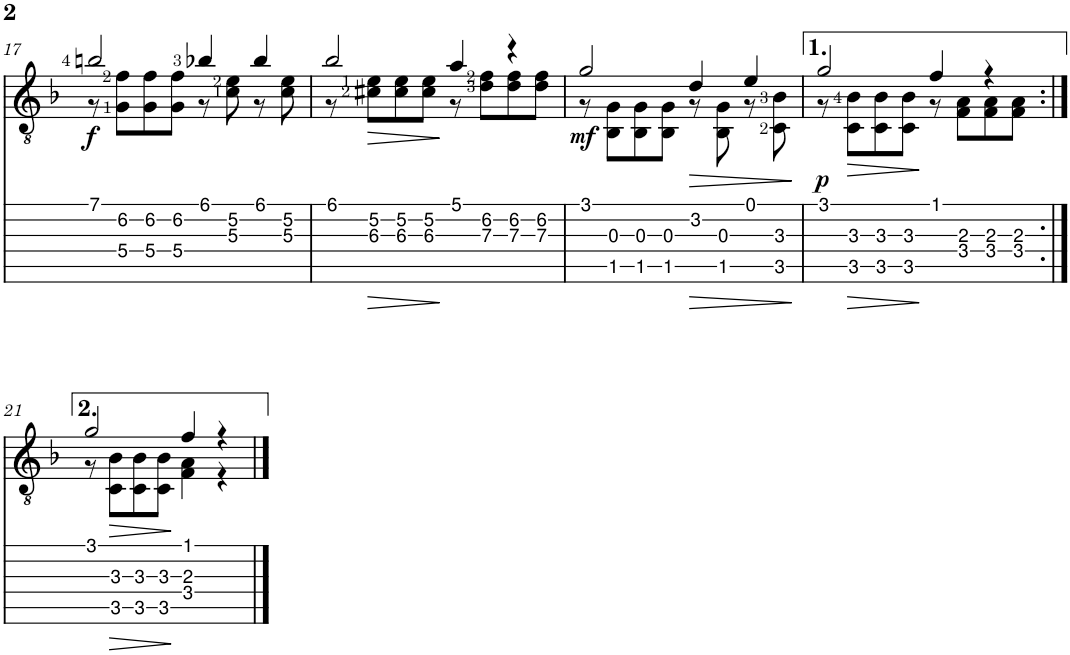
**kern	**kern	**dynam
*part1	*part1	*part1
*staff2	*staff1	*staff1/2
*I"Classical Guitar	*	*
*I'Guit.	*	*
!!LO:PB:g=z
*	*clefGv2	*
*k[b-]	*k[b-]	*
*F:	*F:	*
*M4/4	*M4/4	*
*met(c)	*met(c)	*
=17	=17	=17
*^	*^	*
!	!	!	!	!LO:DY:b
2bn	8r	2bn/	8r	f
.	8G 8f	.	8G\ 8f\L	.
.	8G\ 8f\L	.	8G\ 8f\	.
.	8G\ 8f\J	.	8G\ 8f\J	.
4b-X	8r	4b-X/	8r	.
.	8c 8e	.	8c\ 8e\	.
4b-	8r	4b-/	8r	.
.	8c 8e	.	8c\ 8e\	.
=18	=18	=18	=18	=18
2b-	8r	2b-/	8r	.
!	!	!	!	!LO:HP:b=2
!	!	!	!	!LO:HP:n=1:b
.	8c#X 8e	.	8c#X\ 8e\L	> >
.	8c#\ 8e\L	.	8c#\ 8e\	.
.	8c#\ 8e\J	.	8c#\ 8e\J	.
4a	8r	4a/	8r	]
.	8d 8f	.	8d\ 8f\L	.
4r	8d\ 8f\L	4r	8d\ 8f\	.
.	8d\ 8f\J	.	8d\ 8f\J	.
=19	=19	=19	=19	=19
!	!	!	!	!LO:DY:b
2g	8r	2g/	8r	mf
.	8BB- 8G	.	8BB-\ 8G\L	.
.	8BB-\ 8G\L	.	8BB-\ 8G\	.
.	8BB-\ 8G\J	.	8BB-\ 8G\J	.
!	!	!	!	!LO:HP:b=2
!	!	!	!	!LO:HP:n=1:b
4d	8r	4d/	8r	> >
.	8BB- 8G	.	8BB-\ 8G\	.
4e	8r	4e/	8r	.
.	8C 8B-	.	8C\ 8B-\	.
*v	*v	*	*	*
*	*v	*v	*
.	.	] ]
=20	=20	=20
*^	*^	*
!	!	!	!	!LO:DY:b
2g	8r	2g/	8r	p
!	!	!	!	!LO:HP:b=2
!	!	!	!	!LO:HP:n=1:b
.	8C 8B-	.	8C\ 8B-\L	> >
.	8C\ 8B-\L	.	8C\ 8B-\	.
.	8C\ 8B-\J	.	8C\ 8B-\J	.
4f	8r	4f/	8r	] ]
.	8F 8A	.	8F\ 8A\L	.
4r	8F\ 8A\L	4r	8F\ 8A\	.
.	8F\ 8A\J	.	8F\ 8A\J	.
!!LO:LB:g=z	!!
=21:|!	=21:|!	=21:|!	=21:|!	=21:|!
2g	8r	2g/	8r	.
!	!	!	!	!LO:HP:b
.	8C 8B-	.	8C\ 8B-\L	>
.	8C\ 8B-\L	.	8C\ 8B-\	.
.	8C\ 8B-\J	.	8C\ 8B-\J	.
4f	4F 4A	4f/	4F\ 4A\	] ]
4r	4r	4r	4r	.
*v	*v	*	*	*
*	*v	*v	*
==	==	==
*-	*-	*-
